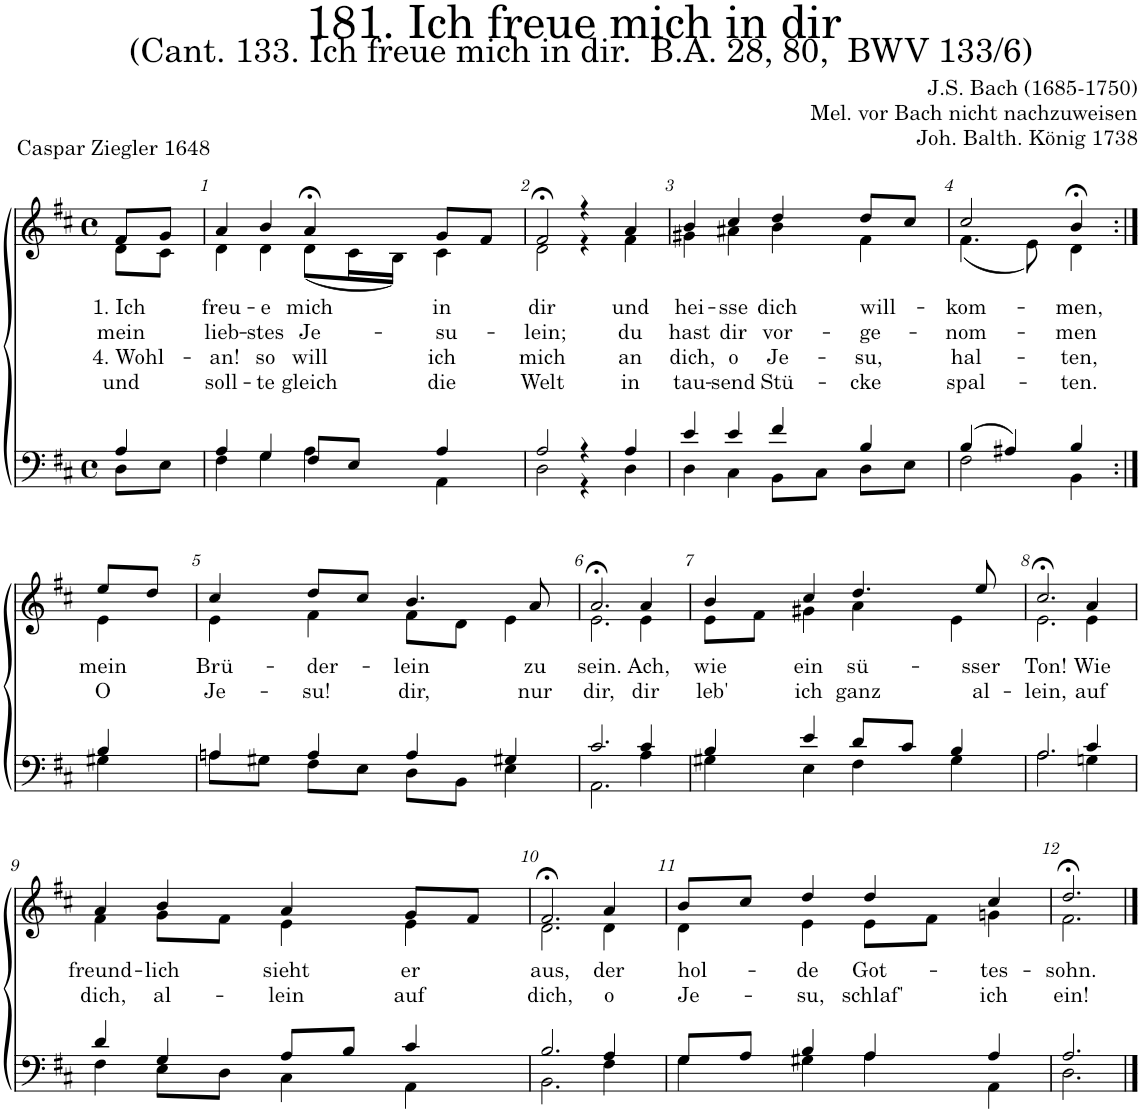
**kern	**kern	**text	**text	**text	**text
*part2	*part1	*part1	*part1	*part1	*part1
*staff2	*staff1	*staff1	*staff1	*staff1	*staff1
*I"Tenor/Bass	*I"Soprano/Alto	*	*	*	*
*clefF4	*clefG2	*	*	*	*
*k[f#c#]	*k[f#c#]	*	*	*	*
*M4/4	*M4/4	*	*	*	*
*met(c)	*met(c)	*	*	*	*
=	=	=	=	=	=
*^	*	*	*	*	*
!	!	!	!LO:LY:b	!LO:LY:b	!LO:LY:b	!LO:LY:b
*	*	*^	*	*	*	*
4A/	8D\L	8f#/L	8d\L	1. Ich	mein	4. Wohl-	und
.	8E\J	8g/J	8c#\J	.	.	.	.
=1	=1	=1	=1	=1	=1	=1	=1
!	!	!	!	!LO:LY:b	!LO:LY:b	!LO:LY:b	!LO:LY:b
4A/	4F#\	4a;</	4d\	freu-	lieb-	-an!	soll-
!	!	!	!	!LO:LY:b	!LO:LY:b	!LO:LY:b	!LO:LY:b
4G/	4G\	4b/	4d\	-e	-stes	so	-te
!	!	!	!	!LO:LY:b	!LO:LY:b	!LO:LY:b	!LO:LY:b
8F#/L	4A\	4a;</	(8d\L	mich	Je-	will	gleich
8E/J	.	.	16c#;\L	.	.	.	.
.	.	.	16B\JJ)	.	.	.	.
!	!	!	!	!LO:LY:b	!LO:LY:b	!LO:LY:b	!LO:LY:b
4A/	4AA\	8g/L	4c#\	in	-su-	ich	die
.	.	8f#/J	.	.	.	.	.
=2	=2	=2	=2	=2	=2	=2	=2
!	!	!	!	!LO:LY:b	!LO:LY:b	!LO:LY:b	!LO:LY:b
2A/	2D\	2f#;</	2d\	dir	-lein;	mich	Welt
4r	4r	4r	4r	.	.	.	.
!	!	!	!	!LO:LY:b	!LO:LY:b	!LO:LY:b	!LO:LY:b
4A/	4D\	4a/	4f#\	und	du	an	in
=3	=3	=3	=3	=3	=3	=3	=3
!	!	!	!	!LO:LY:b	!LO:LY:b	!LO:LY:b	!LO:LY:b
4e/	4D\	4b;</	4g#X\	hei-	hast	dich,	tau-
!	!	!	!	!LO:LY:b	!LO:LY:b	!LO:LY:b	!LO:LY:b
4e/	4C#\	4cc#/	4a#X\	sse	dir	o	-send
!	!	!	!	!LO:LY:b	!LO:LY:b	!LO:LY:b	!LO:LY:b
4f#/	8BB\L	4dd/	4b\	dich	vor-	Je-	Stü-
.	8C#\J	.	.	.	.	.	.
!	!	!	!	!LO:LY:b	!LO:LY:b	!LO:LY:b	!LO:LY:b
4B/	8D\L	8dd/L	4f#\	will-	-ge-	-su,	-cke
.	8E\J	8cc#/J	.	.	.	.	.
=4	=4	=4	=4	=4	=4	=4	=4
!	!	!	!	!LO:LY:b	!LO:LY:b	!LO:LY:b	!LO:LY:b
(4B/	2F#\	2cc#/	(4.f#\	-kom-	-nom-	hal-	spal-
4A#X/)	.	.	.	.	.	.	.
.	.	.	8e\)	.	.	.	.
!	!	!	!	!LO:LY:b	!LO:LY:b	!LO:LY:b	!LO:LY:b
4B/	4BB\	4b;<,/	4d\	-men,	-men	-ten,	-ten.
!!LO:LB:g=z	!!
=4X1:|!	=4X1:|!	=4X1:|!	=4X1:|!	=4X1:|!	=4X1:|!	=4X1:|!	=4X1:|!
!	!	!	!	!LO:LY:b	!LO:LY:b	!	!
4B/	4G#X\	8ee/L	4e\	mein	O	.	.
.	.	8dd/J	.	.	.	.	.
=5	=5	=5	=5	=5	=5	=5	=5
!	!	!	!	!LO:LY:b	!LO:LY:b	!	!
4An/	8A\L	4cc#/	4e\	Brü-	Je-	.	.
.	8G#X\J	.	.	.	.	.	.
!	!	!	!	!LO:LY:b	!LO:LY:b	!	!
4A/	8F#\L	8dd/L	4f#\	-der-	-su!	.	.
.	8E\J	8cc#/J	.	.	.	.	.
!	!	!	!	!LO:LY:b	!LO:LY:b	!	!
4A/	8D\L	4.b/	8f#\L	-lein	dir,	.	.
.	8BB\J	.	8d\J	.	.	.	.
4G#X/	4E\	.	4e\	.	.	.	.
!	!	!	!	!LO:LY:b	!LO:LY:b	!	!
.	.	8a/	.	zu	nur	.	.
=6	=6	=6	=6	=6	=6	=6	=6
!	!	!	!	!LO:LY:b	!LO:LY:b	!	!
2.c#/	2.AA\	2.a;<,/	2.e\	sein.	dir,	.	.
!	!	!	!	!LO:LY:b	!LO:LY:b	!	!
4c#/	4A\	4a/	4e\	Ach,	dir	.	.
=7	=7	=7	=7	=7	=7	=7	=7
!	!	!	!	!LO:LY:b	!LO:LY:b	!	!
4B/	4G#X\	4b/	8e\L	wie	leb'	.	.
.	.	.	8f#;\J	.	.	.	.
!	!	!	!	!LO:LY:b	!LO:LY:b	!	!
4e/	4E\	4cc#/	4g#X\	ein	ich	.	.
!	!	!	!	!LO:LY:b	!LO:LY:b	!	!
8d/L	4F#\	4.dd/	4a\	sü-	ganz	.	.
8c#/J	.	.	.	.	.	.	.
4B/	4G#\	.	4e\	.	.	.	.
!	!	!	!	!LO:LY:b	!LO:LY:b	!	!
.	.	8ee/	.	-sser	al-	.	.
=8	=8	=8	=8	=8	=8	=8	=8
!	!	!	!	!LO:LY:b	!LO:LY:b	!	!
2.A/	2.A\	2.cc#;<,/	2.e\	Ton!	-lein,	.	.
!	!	!	!	!LO:LY:b	!LO:LY:b	!	!
4c#/	4Gn\	4a/	4e\	Wie	auf	.	.
!!LO:LB:g=z	!!
=9	=9	=9	=9	=9	=9	=9	=9
!	!	!	!	!LO:LY:b	!LO:LY:b	!	!
4d/	4F#\	4a/	4f#\	freund-	dich,	.	.
!	!	!	!	!LO:LY:b	!LO:LY:b	!	!
4G/	8E\L	4b/	8g\L	-lich	al-	.	.
.	8D\J	.	8f#\J	.	.	.	.
!	!	!	!	!LO:LY:b	!LO:LY:b	!	!
8A/L	4C#\	4a/	4e\	sieht	-lein	.	.
8B/J	.	.	.	.	.	.	.
!	!	!	!	!LO:LY:b	!LO:LY:b	!	!
4c#/	4AA\	8g/L	4e\	er	auf	.	.
.	.	8f#/J	.	.	.	.	.
=10	=10	=10	=10	=10	=10	=10	=10
!	!	!	!	!LO:LY:b	!LO:LY:b	!	!
2.B/	2.BB\	2.f#;<,/	2.d\	aus,	dich,	.	.
!	!	!	!	!LO:LY:b	!LO:LY:b	!	!
4A/	4F#\	4a/	4d\	der	o	.	.
=11	=11	=11	=11	=11	=11	=11	=11
!	!	!	!	!LO:LY:b	!LO:LY:b	!	!
8G/L	4G\	8b/L	4d\	hol-	Je-	.	.
8A/J	.	8cc#;</J	.	.	.	.	.
!	!	!	!	!LO:LY:b	!LO:LY:b	!	!
4B/	4G#X\	4dd/	4e\	-de	-su,	.	.
!	!	!	!	!LO:LY:b	!LO:LY:b	!	!
4A/	4A\	4dd/	8e\L	Got-	schlaf'	.	.
.	.	.	8f#\J	.	.	.	.
!	!	!	!	!LO:LY:b	!LO:LY:b	!	!
4A/	4AA\	4cc#/	4gn\	-tes-	ich	.	.
=12	=12	=12	=12	=12	=12	=12	=12
!	!	!	!	!LO:LY:b	!LO:LY:b	!	!
2.A/	2.D\	2.dd;</	2.f#\	-sohn.	ein!	.	.
*v	*v	*	*	*	*	*	*
*	*v	*v	*	*	*	*
==	==	==	==	==	==
*-	*-	*-	*-	*-	*-
